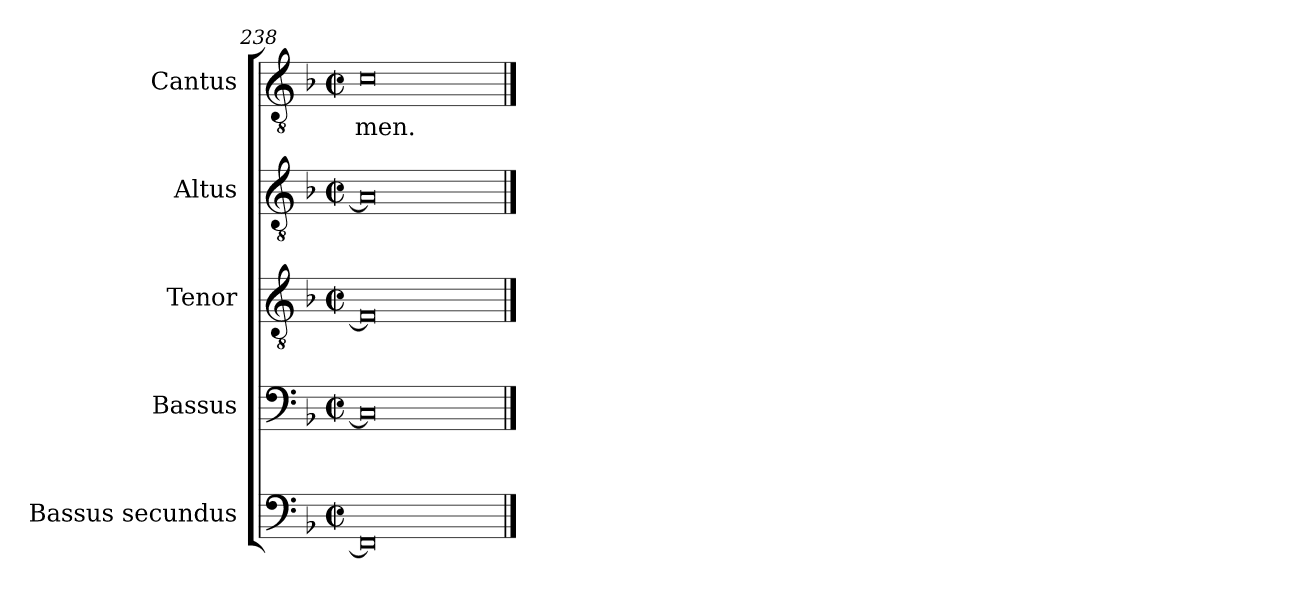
**kern	**text	**kern	**text	**kern	**text	**kern	**text	**kern	**text
*part5	*part5	*part4	*part4	*part3	*part3	*part2	*part2	*part1	*part1
*staff5	*staff5	*staff4	*staff4	*staff3	*staff3	*staff2	*staff2	*staff1	*staff1
*I"Bassus  secundus	*	*I"Bassus	*	*I"Tenor	*	*I"Altus	*	*I"Cantus	*
*	*	*I'B	*	*I'T	*	*I'A	*	*I'C	*
*clefF4	*	*clefF4	*	*clefGv2	*	*clefGv2	*	*clefGv2	*
*k[b-]	*	*k[b-]	*	*k[b-]	*	*k[b-]	*	*k[b-]	*
*F:	*	*F:	*	*F:	*	*F:	*	*F:	*
*M2/2	*	*M2/2	*	*M2/2	*	*M2/2	*	*M2/2	*
*met(c|)	*	*met(c|)	*	*met(c|)	*	*met(c|)	*	*met(c|)	*
=238	=238	=238	=238	=238	=238	=238	=238	=238	=238
!	!LO:LY:b:cj	!	!LO:LY:b:cj	!	!LO:LY:b:cj	!	!LO:LY:b:cj	!	!LO:LY:b:cj
0FF]	.	0C]	.	0F]	.	0A]	.	0c	-men.
==	==	==	==	==	==	==	==	==	==
*-	*-	*-	*-	*-	*-	*-	*-	*-	*-
